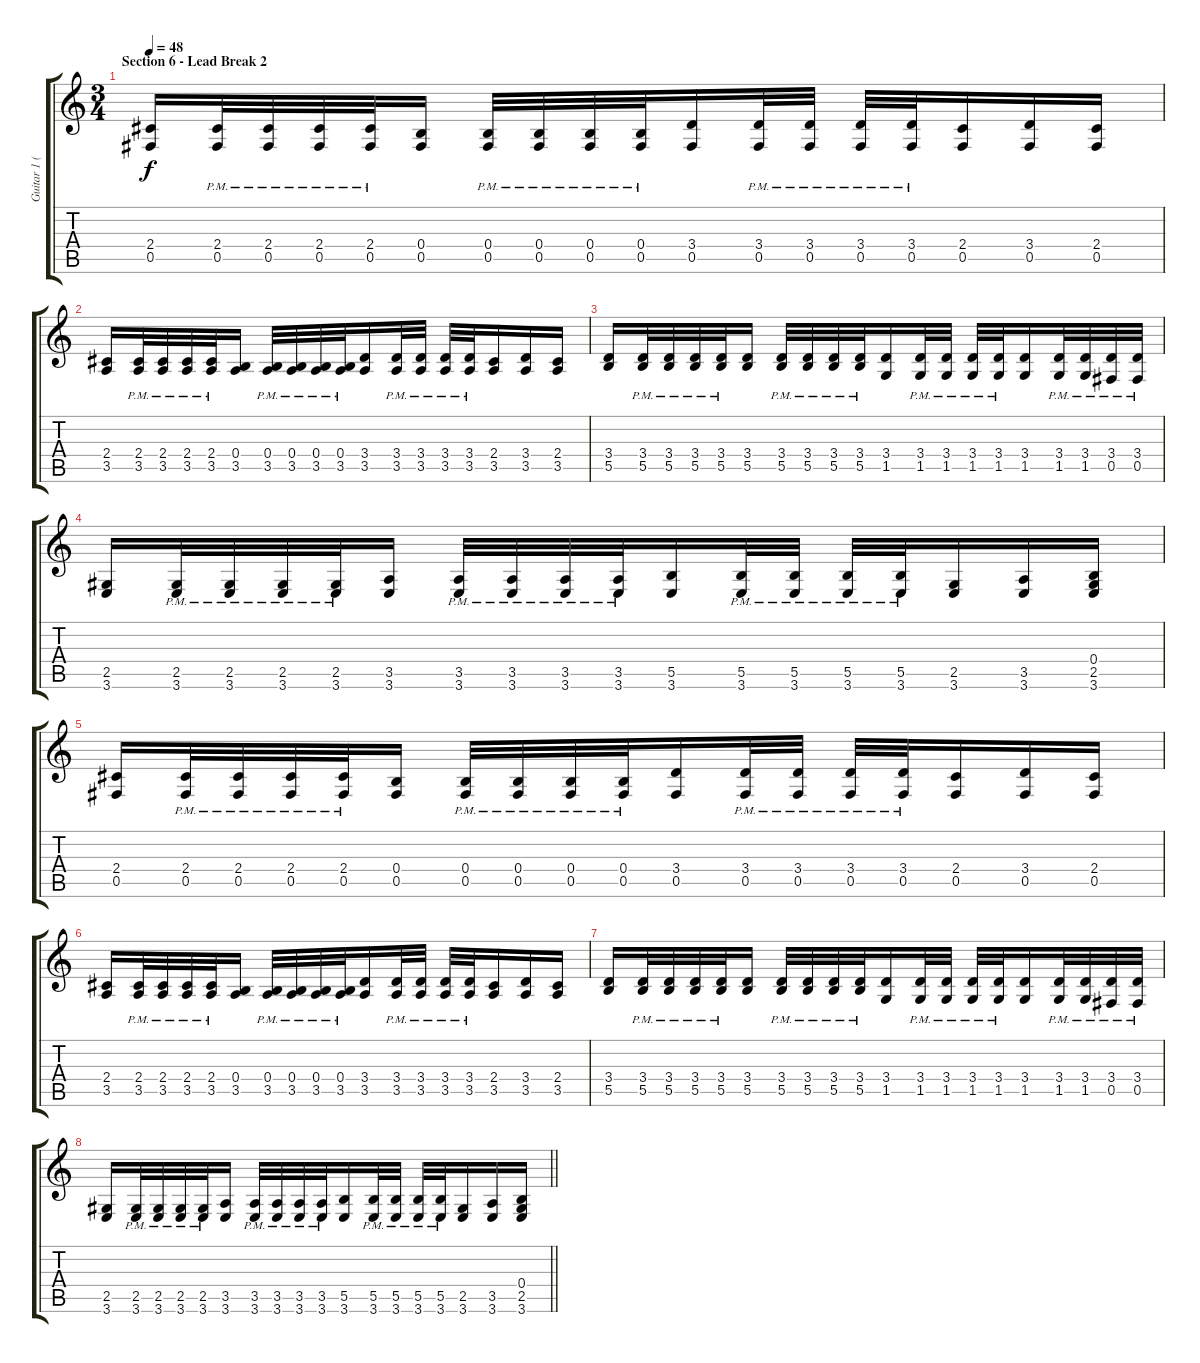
\track ("Guitar 1 (Distortion)" "Guitar 1 (") {instrument distortionguitar}
\staff {score tabs}
\tuning (Db4 Ab3 E3 B2 Gb2 Db2) {hide}
\ts (3 4)
\section ("" "Section 6 - Lead Break 2")
\tempo 48
\clef g2
\ks c
(2.4 0.5).16{dy f} (2.4{pm} 0.5{pm}).32 (2.4{pm} 0.5{pm}).32 (2.4{pm} 0.5{pm}).32 (2.4{pm} 0.5{pm}).32 (0.4 0.5).16 (0.4{pm} 0.5{pm}).32 (0.4{pm} 0.5{pm}).32 (0.4{pm} 0.5{pm}).32 (0.4{pm} 0.5{pm}).32 (3.4 0.5).16 (3.4{pm} 0.5{pm}).32 (3.4{pm} 0.5{pm}).32 (3.4{pm} 0.5{pm}).32 (3.4{pm} 0.5{pm}).32 (2.4 0.5).16 (3.4 0.5).16 (2.4 0.5).16 |
(2.4 3.5).16 (2.4{pm} 3.5{pm}).32 (2.4{pm} 3.5{pm}).32 (2.4{pm} 3.5{pm}).32 (2.4{pm} 3.5{pm}).32 (0.4 3.5).16 (0.4{pm} 3.5{pm}).32 (0.4{pm} 3.5{pm}).32 (0.4{pm} 3.5{pm}).32 (0.4{pm} 3.5{pm}).32 (3.4 3.5).16 (3.4{pm} 3.5{pm}).32 (3.4{pm} 3.5{pm}).32 (3.4{pm} 3.5{pm}).32 (3.4{pm} 3.5{pm}).32 (2.4 3.5).16 (3.4 3.5).16 (2.4 3.5).16 |
(3.4 5.5).16 (3.4{pm} 5.5{pm}).32 (3.4{pm} 5.5{pm}).32 (3.4{pm} 5.5{pm}).32 (3.4{pm} 5.5{pm}).32 (3.4 5.5).16 (3.4{pm} 5.5{pm}).32 (3.4{pm} 5.5{pm}).32 (3.4{pm} 5.5{pm}).32 (3.4{pm} 5.5{pm}).32 (3.4 1.5).16 (3.4{pm} 1.5{pm}).32 (3.4{pm} 1.5{pm}).32 (3.4{pm} 1.5{pm}).32 (3.4{pm} 1.5{pm}).32 (3.4 1.5).16 (3.4{pm} 1.5{pm}).32 (3.4{pm} 1.5{pm}).32 (3.4{pm} 0.5{pm}).32 (3.4{pm} 0.5{pm}).32 |
(2.5 3.6).16 (2.5{pm} 3.6{pm}).32 (2.5{pm} 3.6{pm}).32 (2.5{pm} 3.6{pm}).32 (2.5{pm} 3.6{pm}).32 (3.5 3.6).16 (3.5{pm} 3.6{pm}).32 (3.5{pm} 3.6{pm}).32 (3.5{pm} 3.6{pm}).32 (3.5{pm} 3.6{pm}).32 (5.5 3.6).16 (5.5{pm} 3.6{pm}).32 (5.5{pm} 3.6{pm}).32 (5.5{pm} 3.6{pm}).32 (5.5{pm} 3.6{pm}).32 (2.5 3.6).16 (3.5 3.6).16 (0.4 2.5 3.6).16 |
(2.4 0.5).16 (2.4{pm} 0.5{pm}).32 (2.4{pm} 0.5{pm}).32 (2.4{pm} 0.5{pm}).32 (2.4{pm} 0.5{pm}).32 (0.4 0.5).16 (0.4{pm} 0.5{pm}).32 (0.4{pm} 0.5{pm}).32 (0.4{pm} 0.5{pm}).32 (0.4{pm} 0.5{pm}).32 (3.4 0.5).16 (3.4{pm} 0.5{pm}).32 (3.4{pm} 0.5{pm}).32 (3.4{pm} 0.5{pm}).32 (3.4{pm} 0.5{pm}).32 (2.4 0.5).16 (3.4 0.5).16 (2.4 0.5).16 |
(2.4 3.5).16 (2.4{pm} 3.5{pm}).32 (2.4{pm} 3.5{pm}).32 (2.4{pm} 3.5{pm}).32 (2.4{pm} 3.5{pm}).32 (0.4 3.5).16 (0.4{pm} 3.5{pm}).32 (0.4{pm} 3.5{pm}).32 (0.4{pm} 3.5{pm}).32 (0.4{pm} 3.5{pm}).32 (3.4 3.5).16 (3.4{pm} 3.5{pm}).32 (3.4{pm} 3.5{pm}).32 (3.4{pm} 3.5{pm}).32 (3.4{pm} 3.5{pm}).32 (2.4 3.5).16 (3.4 3.5).16 (2.4 3.5).16 |
(3.4 5.5).16 (3.4{pm} 5.5{pm}).32 (3.4{pm} 5.5{pm}).32 (3.4{pm} 5.5{pm}).32 (3.4{pm} 5.5{pm}).32 (3.4 5.5).16 (3.4{pm} 5.5{pm}).32 (3.4{pm} 5.5{pm}).32 (3.4{pm} 5.5{pm}).32 (3.4{pm} 5.5{pm}).32 (3.4 1.5).16 (3.4{pm} 1.5{pm}).32 (3.4{pm} 1.5{pm}).32 (3.4{pm} 1.5{pm}).32 (3.4{pm} 1.5{pm}).32 (3.4 1.5).16 (3.4{pm} 1.5{pm}).32 (3.4{pm} 1.5{pm}).32 (3.4{pm} 0.5{pm}).32 (3.4{pm} 0.5{pm}).32 |
\barLineRight lightlight
(2.5 3.6).16 (2.5{pm} 3.6{pm}).32 (2.5{pm} 3.6{pm}).32 (2.5{pm} 3.6{pm}).32 (2.5{pm} 3.6{pm}).32 (3.5 3.6).16 (3.5{pm} 3.6{pm}).32 (3.5{pm} 3.6{pm}).32 (3.5{pm} 3.6{pm}).32 (3.5{pm} 3.6{pm}).32 (5.5 3.6).16 (5.5{pm} 3.6{pm}).32 (5.5{pm} 3.6{pm}).32 (5.5{pm} 3.6{pm}).32 (5.5{pm} 3.6{pm}).32 (2.5 3.6).16 (3.5 3.6).16 (0.4 2.5 3.6).16
